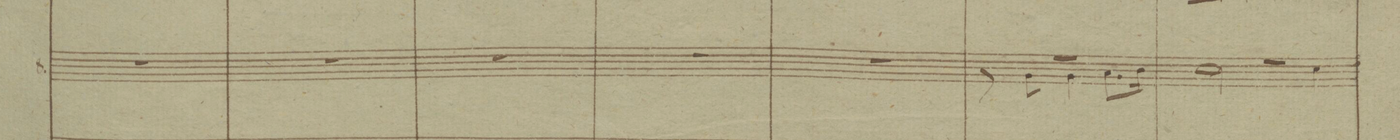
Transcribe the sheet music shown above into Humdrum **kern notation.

**kern	**dynam
*I"8.	*
*clefG2	*
*k[b-]	*
*M3/4	*
2.r	.
=154	=154
2.r	.
=155	=155
2.r	.
=156	=156
2.r	.
=157	=157
2.r	.
=158	=158
*^	*
2.r	8r	.
.	8f\	.
.	4f\	.
.	8.g\L	.
.	16a\Jk	.
=159	=159	=159
*	*2\right	*
2.r	2b-\	.
.	4b-\	.
=160	=160	=160
*-	*-	*-
